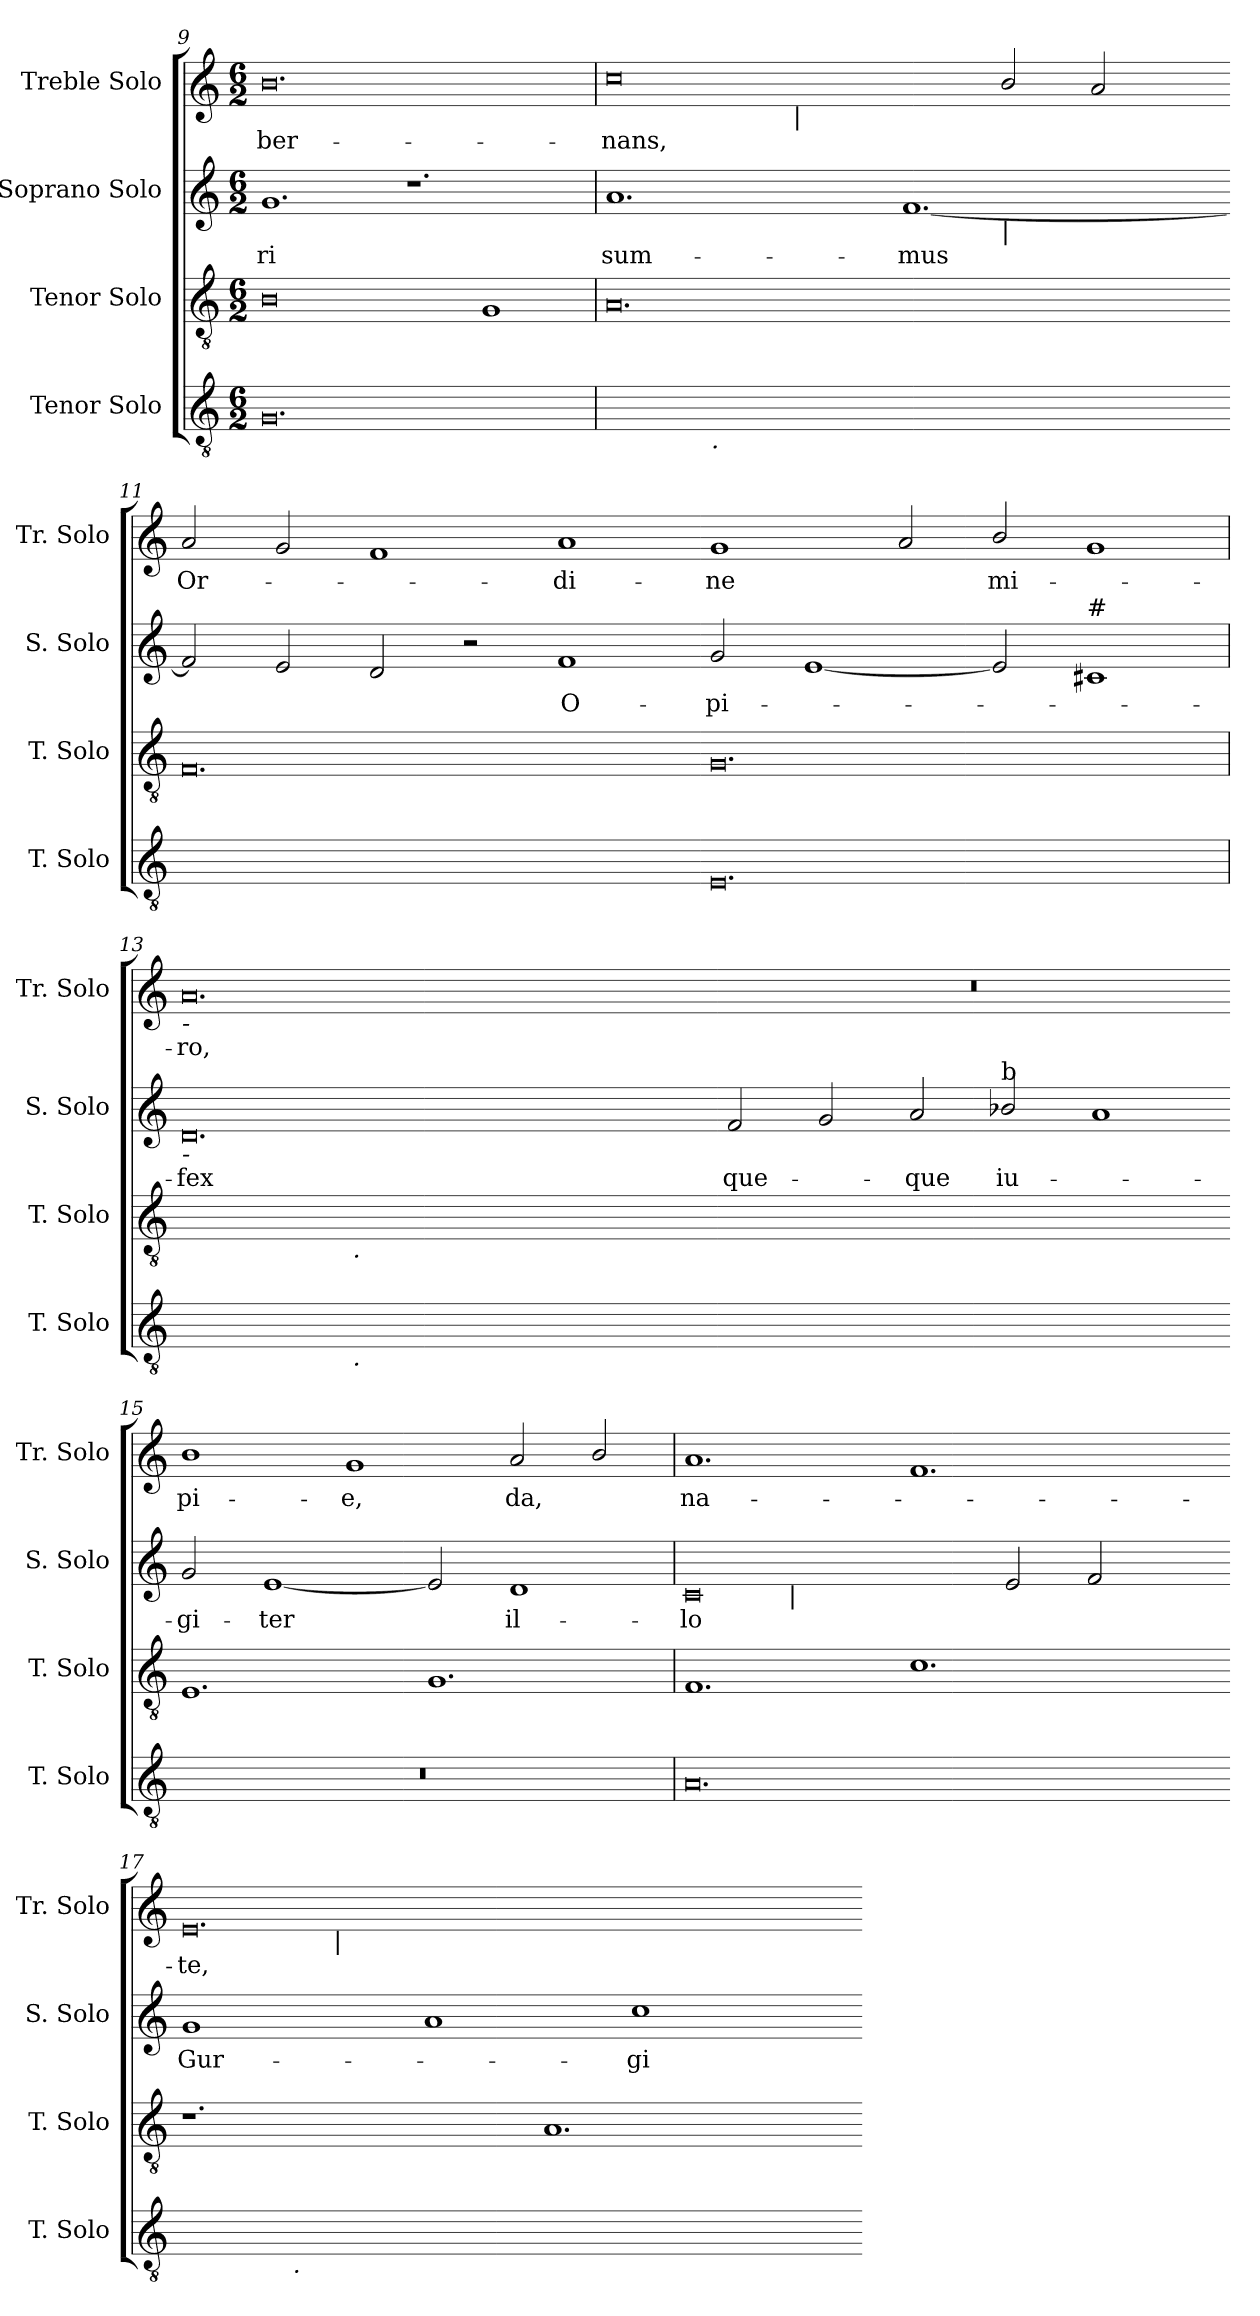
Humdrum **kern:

**kern	**kern	**kern	**text	**kern	**text
*part4	*part3	*part2	*part2	*part1	*part1
*staff4	*staff3	*staff2	*staff2	*staff1	*staff1
*I"Tenor Solo	*I"Tenor Solo	*I"Soprano Solo	*	*I"Treble Solo	*
*I'T. Solo	*I'T. Solo	*I'S. Solo	*	*I'Tr. Solo	*
*clefGv2	*clefGv2	*clefG2	*	*clefG2	*
*ITrd7c12	*ITrd7c12	*	*	*	*
*k[]	*k[]	*k[]	*	*k[]	*
*C:	*C:	*C:	*	*C:	*
*M6/2	*M6/2	*M6/2	*	*M6/2	*
=9	=9	=9	=9	=9	=9
!	!	!	!LO:LY:b:color=#000000	!	!
!	!	!	!	!	!LO:LY:b:color=#000000
0.GGi	0BBi	1.gi	-ri	0.bi	-ber-
.	.	1.r	.	.	.
.	1GGi	.	.	.	.
=10	=10	=10	=10	=10	=10
!	!	!	!LO:LY:b:color=#000000	!	!
!	!	!	!	!	!LO:LY:b:color=#000000
*^	*	*^	*	*^	*
[<0.FFiyy	4ryy	0.AAi	1.ai	0ryy	sum-	0cci	2ryy	-nans,
.	8ryy	.	.	.	.	.	.	.
.	16ryy	.	.	.	.	.	.	.
.	512ryy	.	.	.	.	.	.	.
!	!LO:TX:b:i:t=.	!	!	!	!	!	!	!
.	1ryy	.	.	.	.	.	.	.
.	.	.	.	.	.	.	4ryy	.
.	.	.	.	.	.	.	64ryy	.
.	.	.	.	.	.	.	512.ryy	.
!	!	!	!	!	!	!	!LO:TX:b:i:t=|	!
.	.	.	.	.	.	.	1ryy	.
.	1ryy	.	.	.	.	.	.	.
!	!	!	!	!	!LO:LY:b:color=#000000	!	!	!
.	.	.	[<1.fi	.	-mus	.	.	.
.	.	.	.	.	.	.	1ryy	.
!	!	!	!	!LO:TX:b:i:t=|	!	!	!	!
.	.	.	.	1ryy	.	2bi/	.	.
.	2ryy	.	.	.	.	.	.	.
.	.	.	.	.	.	2ai/	.	.
.	.	.	.	.	.	.	8ryy	.
.	.	.	.	.	.	.	16ryy	.
.	32ryy	.	.	.	.	.	.	.
.	.	.	.	.	.	.	32ryy	.
.	64...ryy	.	.	.	.	.	.	.
.	.	.	.	.	.	.	128ryy	.
.	.	.	.	.	.	.	256ryy	.
.	.	.	.	.	.	.	1024ryy	.
*	*	*	*v	*v	*	*	*	*
*v	*v	*	*	*	*v	*v	*
=11-	=11-	=11-	=11-	=11-	=11-
*^	*	*^	*	*^	*
!	!	!	!	!	!	!	!	!LO:LY:b:color=#000000
*	*	*	*v	*v	*	*	*	*
*v	*v	*	*	*	*v	*v	*
0.FFiyy]	0.FFi	2fi/]	.	2ai/	Or-
.	.	2ei/	.	2gi/	.
.	.	2di/	.	1fi	.
.	.	2r	.	.	.
!	!	!	!LO:LY:b:color=#000000	!	!
!	!	!	!	!	!LO:LY:b:color=#000000
.	.	1fi	O-	1ai	-di-
=12-	=12-	=12-	=12-	=12-	=12-
!	!	!	!LO:LY:b:color=#000000	!	!
!	!	!	!	!	!LO:LY:b:color=#000000
0.EEi	0.GGi	2gi/	-pi-	1gi	-ne
.	.	[<1ei	.	.	.
.	.	.	.	2ai/	.
!	!	!	!	!	!LO:LY:b:color=#000000
.	.	2ei/]	.	2bi/	mi-
!	!	!LO:TX:a:t=#	!	!	!
.	.	1c#i	.	1gi	.
!!LO:LB:g=z
=13	=13	=13	=13	=13	=13
!	!	!	!LO:LY:b:color=#000000	!	!
!	!	!	!	!LO:TX:b:i:t=-	!
!	!	!LO:TX:b:i:t=-	!	!	!
!	!	!	!	!	!LO:LY:b:color=#000000
*^	*^	*	*	*	*
[<0.DDiyy	2ryy	[<0.AAiyy	2ryy	0.di	-fex	0.ai	-ro,
.	4ryy	.	4ryy	.	.	.	.
.	32ryy	.	32ryy	.	.	.	.
.	512.ryy	.	512.ryy	.	.	.	.
!	!	!	!LO:TX:b:i:t=.	!	!	!	!
!	!LO:TX:b:i:t=.	!	!	!	!	!	!
.	1ryy	.	1ryy	.	.	.	.
.	1ryy	.	1ryy	.	.	.	.
.	8ryy	.	8ryy	.	.	.	.
.	16ryy	.	16ryy	.	.	.	.
.	64ryy	.	64ryy	.	.	.	.
.	128ryy	.	128ryy	.	.	.	.
.	256ryy	.	256ryy	.	.	.	.
.	1024ryy	.	1024ryy	.	.	.	.
*v	*v	*	*	*	*	*	*
*	*v	*v	*	*	*	*
=14-	=14-	=14-	=14-	=14-	=14-
*^	*^	*	*	*	*
!	!	!	!	!	!LO:LY:b:color=#000000	!LO:N:vis=1	!
*v	*v	*	*	*	*	*	*
*	*v	*v	*	*	*	*
0.DDiyy]	0.AAiyy]	2fi/	que-	0.r	.
.	.	2gi/	.	.	.
!	!	!	!LO:LY:b:color=#000000	!	!
.	.	2ai/	-que	.	.
!	!	!LO:TX:a:t=b	!	!	!
!	!	!	!LO:LY:b:color=#000000	!	!
.	.	2b-i/	iu-	.	.
.	.	1ai	.	.	.
=15-	=15-	=15-	=15-	=15-	=15-
!LO:N:vis=1	!	!	!	!	!
!	!	!	!LO:LY:b:color=#000000	!	!
!	!	!	!	!	!LO:LY:b:color=#000000
0.r	1.EEi	2gi/	-gi-	1bi	pi-
!	!	!	!LO:LY:b:color=#000000	!	!
.	.	[<1ei	-ter	.	.
!	!	!	!	!	!LO:LY:b:color=#000000
.	.	.	.	1gi	-e,
.	1.GGi	2ei/]	.	.	.
!	!	!	!LO:LY:b:color=#000000	!	!
!	!	!	!	!	!LO:LY:b:color=#000000
.	.	1di	il-	2ai/	da,
.	.	.	.	2bi/	.
=16	=16	=16	=16	=16	=16
!	!	!	!LO:LY:b:color=#000000	!	!
!	!	!	!	!	!LO:LY:b:color=#000000
*	*	*^	*	*	*
0.AAi	1.FFi	0ci	2ryy	-lo	1.ai	na-
.	.	.	32ryy	.	.	.
.	.	.	128ryy	.	.	.
!	!	!	!LO:TX:b:i:t=|	!	!	!
.	.	.	1ryy	.	.	.
.	1.Ci	.	.	.	1.fi	.
.	.	.	1ryy	.	.	.
.	.	2ei/	.	.	.	.
.	.	2fi/	.	.	.	.
.	.	.	4ryy	.	.	.
.	.	.	8ryy	.	.	.
.	.	.	16ryy	.	.	.
.	.	.	64.ryy	.	.	.
*	*	*v	*v	*	*	*
=17-	=17-	=17-	=17-	=17-	=17-
*	*	*^	*	*	*
!	!	!	!	!LO:LY:b:color=#000000	!	!
*	*	*v	*v	*	*	*
*	*	*^	*	*	*
!	!	!	!	!	!	!LO:LY:b:color=#000000
*^	*	*v	*v	*	*^	*
[>0.Ciyy	4ryy	1.r	1gi	Gur-	0.ei	4ryy	-te,
.	8ryy	.	.	.	.	8ryy	.
.	64..ryy	.	.	.	.	16ryy	.
!	!LO:TX:b:i:t=.	!	!	!	!	!	!
.	1ryy	.	.	.	.	.	.
.	.	.	.	.	.	64ryy	.
.	.	.	.	.	.	128ryy	.
.	.	.	.	.	.	256ryy	.
.	.	.	.	.	.	1024ryy	.
!	!	!	!	!	!	!LO:TX:b:i:t=|	!
.	.	.	.	.	.	1ryy	.
.	.	.	1ai	.	.	.	.
.	1ryy	.	.	.	.	.	.
.	.	.	.	.	.	1ryy	.
.	.	1.AAi	.	.	.	.	.
!	!	!	!	!LO:LY:b:color=#000000	!	!	!
.	.	.	1cci	-gi-	.	.	.
.	2ryy	.	.	.	.	.	.
.	.	.	.	.	.	2ryy	.
.	16ryy	.	.	.	.	.	.
.	32ryy	.	.	.	.	.	.
.	.	.	.	.	.	32ryy	.
.	256ryy	.	.	.	.	.	.
.	.	.	.	.	.	512.ryy	.
*v	*v	*	*	*	*v	*v	*
=-	=-	=-	=-	=-	=-
*-	*-	*-	*-	*-	*-
